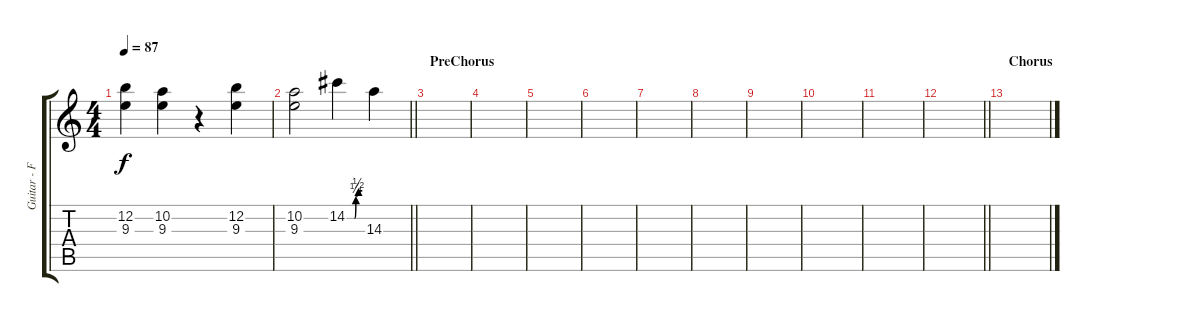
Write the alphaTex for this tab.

\track ("Guitar - Fill" "Guitar - F") {instrument acousticguitarsteel}
\staff {score tabs}
\tuning (E4 B3 G3 D3 A2 E2) {hide}
\ts (4 4)
\tempo 87
\clef g2
\ks c
(12.2 9.3).4{dy f volume 11} (10.2 9.3).4 r.4 (12.2 9.3).4 |
\barLineRight lightlight
(10.2 9.3).2 14.2{be (custom 0 0 30 0 35 1 45 2 55 2 60 2)}.4 14.3.4 |
\section ("" "PreChorus")
|
|
|
|
|
|
|
|
|
\barLineRight lightlight
|
\section ("" "Chorus")
